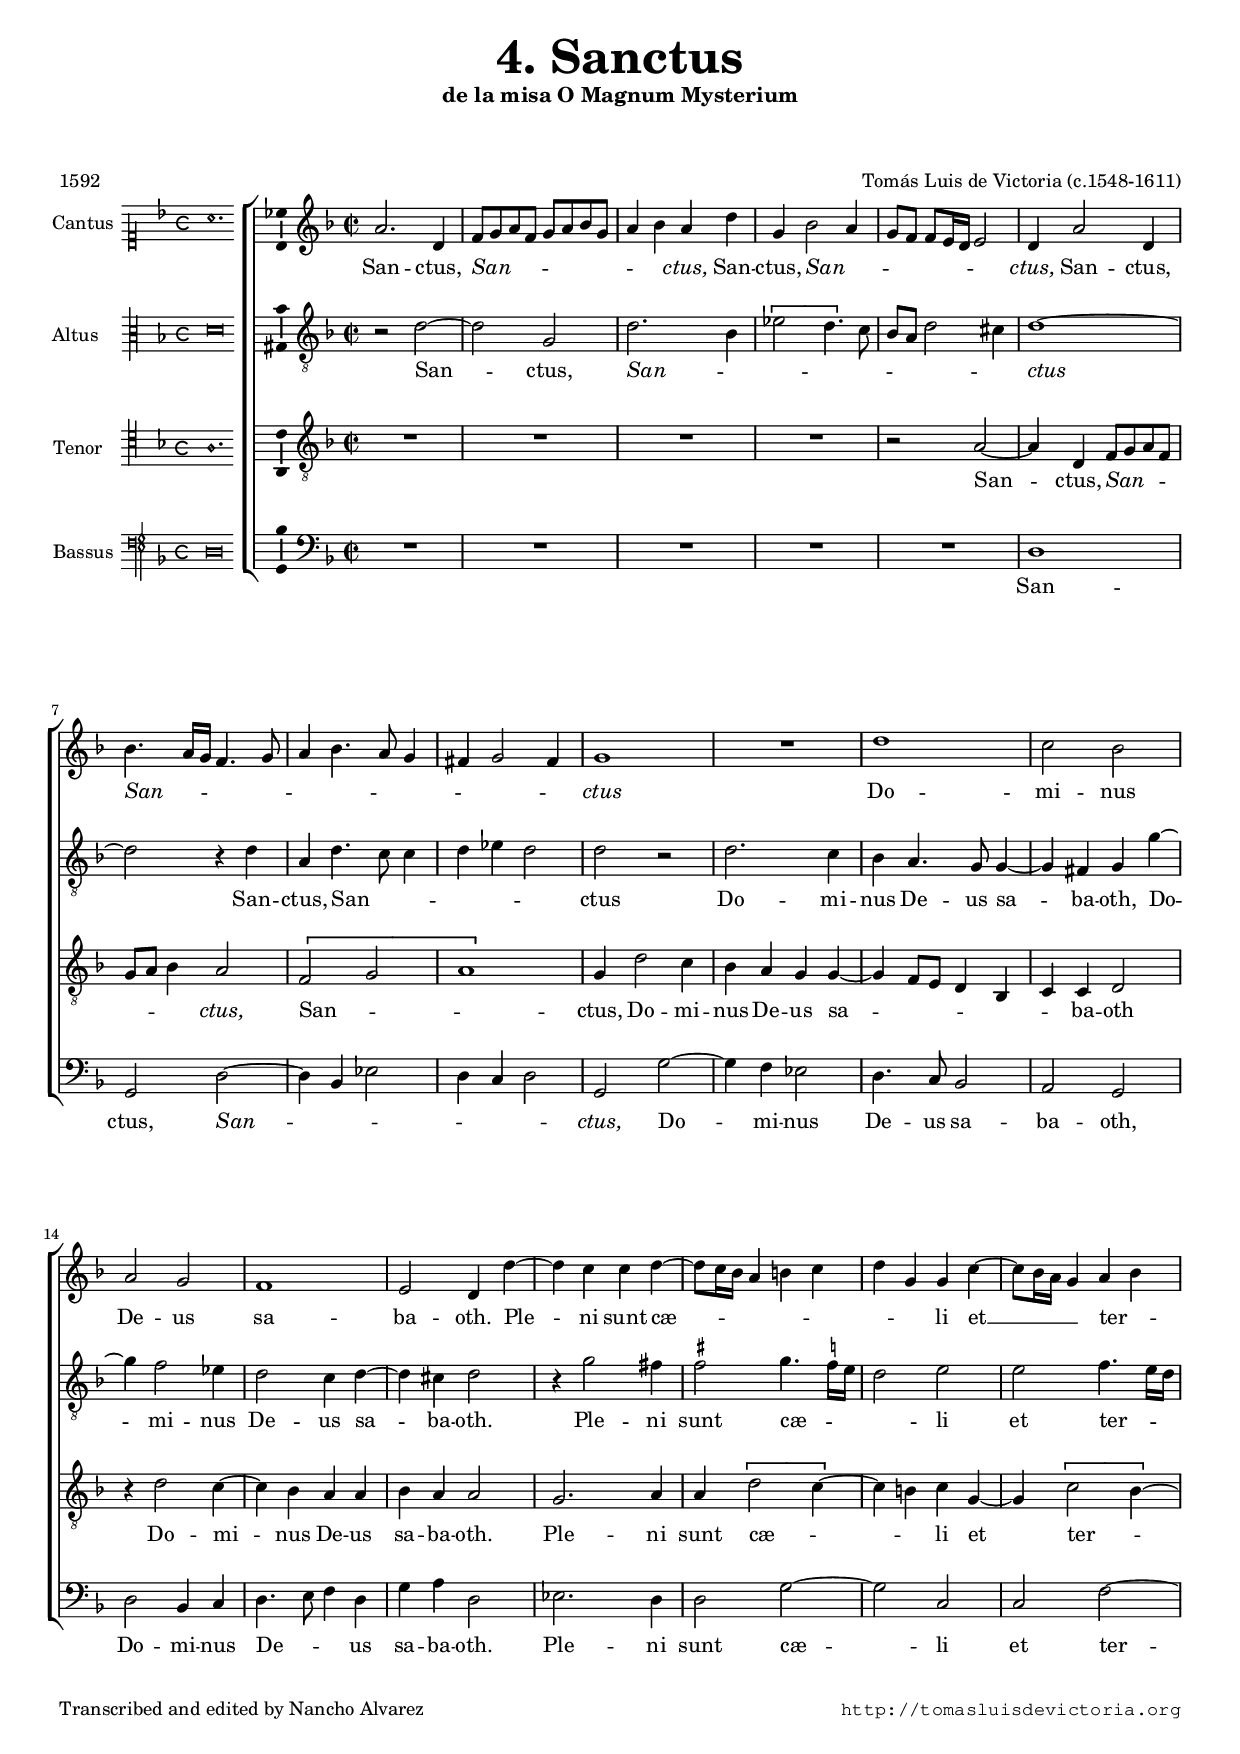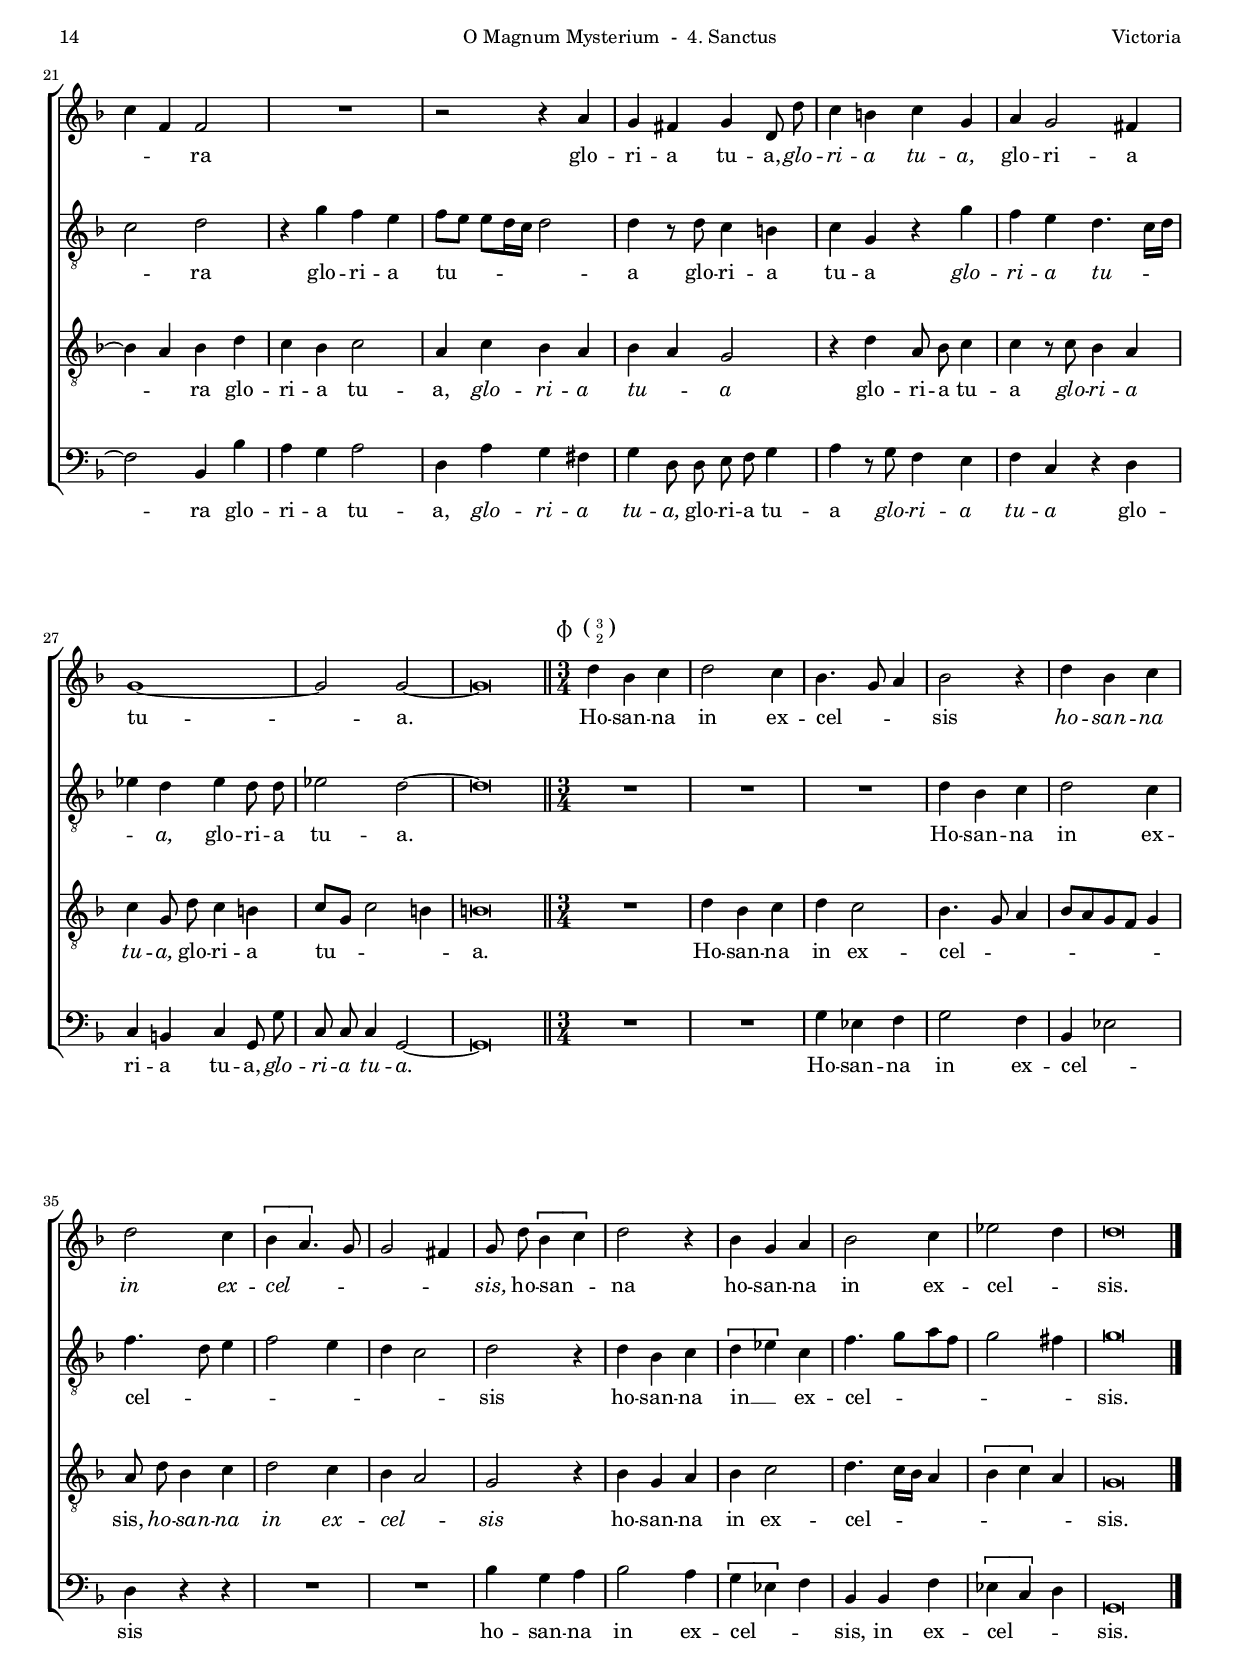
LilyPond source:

\version "2.18.0"

#(set-default-paper-size "a4")
#(set-global-staff-size 16.3)
#(ly:set-option 'point-and-click #f)
%mobile -s15.5 -i3.2

italicas=\override LyricText.font-shape = #'italic
rectas=\override LyricText.font-shape = #'upright
ss=\once \set suggestAccidentals = ##t
incipitwidth = 19
mt=#(define-music-function (parser location offset) (number?) ; move lyric text
      #{ \once \override LyricText.X-offset = -$offset #})

htitle="O Magnum Mysterium  -  4. Sanctus"
hcomposer="Victoria"

\header {
	title=\markup{\fontsize #4 "4. Sanctus"}
	subtitle="de la misa O Magnum Mysterium"
	subsubtitle=\markup{\vspace #2 }
	composer="Tomás Luis de Victoria (c.1548-1611)"
        pdfauthor=\composer
	%opus="(-)"
	poet="1592"
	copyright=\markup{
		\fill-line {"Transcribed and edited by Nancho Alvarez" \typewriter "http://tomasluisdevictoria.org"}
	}
%	tagline=""
}


global={\key d \minor \time 2/2
        \skip 1*29 \bar "||" \time 3/4 %tablet \break
	\skip 4*3*14 \bar "|."
}

cantus={
	a'2. d'4 |
	f'8 g' a' f' g' a' bes' g' |
	a'4 bes' a' d'' |
	g' bes'2 a'4 |
%5
	 g'8[ f']  f'[ e'16 d'] e'2 |
	d'4 a'2 d'4 |
	bes'4. a'16 g' f'4. g'8 |
	a'4 bes'4. a'8 g'4 |
	fis' g'2 fis'4 |
%10
	g'1 |
	R1*4/4 |
	d''1 |
	c''2 bes' |
	a' g' |
%15
	f'1 |
	e'2 d'4 d'' ~ |
	d'' c'' c'' d'' ~ |
	d''8 c''16 bes' a'4 b' c'' |
	d'' g' g' c'' ~ |
%20
	c''8 bes'16 a' g'4 a' bes' |
	c'' f' f'2 |
	R1*4/4 |
	r2 r4 a' |
	\set Staff.autoBeaming = ##f
	g' fis' g' d'8 d'' |
	\set Staff.autoBeaming = ##t
%25
	c''4 b' c'' g' |
	a' g'2 fis'4 |
	g'1 ~ |
	g'2 g' ~ |
	g'\breve*1/2 |
%30
	\once \override TextScript.X-offset = #-3.7
        \once \override TextScript.padding = #2
        s4*0^\markup{\raise #.5 \musicglyph #"timesig.mensural34" \larger \larger " (" \smaller \smaller \smaller \column {\raise #.9 3 \raise #1.2 2} \larger \larger ")"} 
	d''4 bes' c'' |
	d''2 c''4 |
	bes'4. g'8 a'4 |
	bes'2 r4 |
	d'' bes' c'' |
%35
	d''2 c''4 |
	\[bes' a'4.\] g'8 |
	g'2 fis'4 |
	\set Staff.autoBeaming = ##f
	g'8 d'' \[bes'4 c''\] |
	\set Staff.autoBeaming = ##t
	d''2 r4 |
%40
	bes' g' a' |
	bes'2 c''4 |
	ees''2 d''4 |
	d''\breve*3/8
}

altus={
	r2 d' ~ |
	d' g |
	d'2. bes4 |
	\[ees'2 d'4.\] c'8 |
%5
	bes a d'2 cis'4 |
	d'1 ~ |
	d'2 r4 d' |
	a d'4. c'8 c'4 % Rubio: a d'4. c'8 bes4 |
	d' ees' d'2 |
%10
	d' r |
	d'2. c'4 |
	bes a4. g8 g4 ~ |
	g fis g g' ~ |
	g' f'2 ees'4 |
%15
	d'2 c'4 d' ~ |
	d' cis' d'2 |
	r4 g'2 fis'4 |
	\ss fis'2 g'4. \ss f'16 e' |
	d'2 e' |
%20
	e' f'4. e'16 d' |
	c'2 d' |
	r4 g' f' e' |
	 f'8[ e']  e'[ d'16 c'] d'2 |
	d'4 r8 d' c'4 b |
%25
	c' g r g' |
	f' e' d'4. c'16 d' |
	\set Staff.autoBeaming = ##f
	ees'4 d' ees' d'8 d' |
	\set Staff.autoBeaming = ##t
	ees'2 d' ~ |
	d'\breve*1/2 |
%30
	R1*3/4 |
	R1*3/4 |
	R1*3/4 |
	d'4 bes c' |
	d'2 c'4 |
%35
	f'4. d'8 e'4 |
	f'2 e'4 |
	d' c'2 |
	d' r4 |
	d' bes c' |
%40
	\[d' ees'\] c' |
	f'4.  g'8[ a' f'] |
	g'2 fis'4 |
	g'\breve*3/8
}

tenor={
	R1*4/4 |
	R1*4/4 |
	R1*4/4 |
	R1*4/4 |
%5
	r2 a ~ |
	a4 d f8 g a f |
	g a bes4 a2 |
	\[f g |
	a1\] |
%10
	g4 d'2 c'4 |
	bes a g g ~ |
	g f8 e d4 bes, |
	c c d2 |
	r4 d'2 c'4 ~ |
%15
	c' bes a a |
	bes a a2 |
	g2. a4 |
	a \[d'2 c'4 ~ \] |
	c' b c' g ~ |
%20
	g \[c'2 bes4 ~ \] |
	bes a bes d' |
	c' bes c'2 |
	a4 c' bes a |
	bes a g2 |
%25
	\set Staff.autoBeaming = ##f
	r4 d' a8 bes c'4 |
	c' r8 c' bes4 a |
	c' g8 d' c'4 b |
	\set Staff.autoBeaming = ##t
	c'8 g c'2 b4 |
	b\breve*1/2 |
%30
	R1*3/4 |
	d'4 bes c' |
	d' c'2 |
	bes4. g8 a4 |
	 bes8[ a g f] g4 |
%35
	\set Staff.autoBeaming = ##f
	a8 d' bes4 c' |
	\set Staff.autoBeaming = ##t
	d'2 c'4 |
	bes a2 |
	g r4 |
	bes g a |
%40
	bes c'2 |
	d'4. c'16 bes a4 |
	\[bes c'\] a |
	g\breve*3/8
}

bassus={
	R1*4/4 |
	R1*4/4 |
	R1*4/4 |
	R1*4/4 |
%5
	R1*4/4 |
	d1 |
	g,2 d ~ |
	d4 bes, ees2 |
	d4 c d2 |
%10
	g, g ~ |
	g4 f ees2 |
	d4. c8 bes,2 |
	a, g, |
	d bes,4 c |
%15
	d4. e8 f4 d |
	g a d2 |
	ees2. d4 |
	d2 g ~ |
	g c |
%20
	c f ~ |
	f bes,4 bes |
	a g a2 |
	d4 a g fis |
	\set Staff.autoBeaming = ##f
	g d8 d e f g4 |
%25
	a r8 g f4 e |
	f c r d |
	c b, c g,8 g |
	c c c4 g,2 ~ |
	g,\breve*1/2 |
%30
	R1*3/4 |
	R1*3/4 |
	g4 ees f |
	g2 f4 |
	bes, ees2 |
%35
	d4 r r |
	R1*3/4 |
	R1*3/4 |
	bes4 g a |
	bes2 a4 |
%40
	\[g ees\] f |
	bes, bes, f |
	\[ees c\] d |
	g,\breve*3/8
}

textocantus=\lyricmode{
San -- ctus,
\italicas San -- _ _ _ _ _ _ _ _ _ ctus, \rectas
San -- ctus,
\italicas San -- _ _ _ _ _ _ _ ctus, \rectas
San -- ctus,
\italicas San -- _ _ _ _ _  _ _ _ _ _ _ ctus \rectas
Do -- mi -- nus De -- us
sa -- ba -- oth. % original: hot
Ple -- _ ni sunt cæ -- _ _ _ _ _ _ _ _ li et __ _ _ _ _ ter -- _ _ _ ra
glo -- ri -- a tu -- a,
\italicas glo -- ri -- a tu -- a, \rectas
glo -- ri -- a tu -- _ a. _
Ho -- san -- na in ex -- cel -- _ _ sis % original: O -- san -- na
\italicas ho -- san -- na in ex -- cel -- _ _ _ _ sis, \rectas
ho -- san -- _ na
ho -- san -- na in ex -- cel -- _ sis.

}

textoaltus=\lyricmode{
San -- _ ctus,
\italicas San -- _ _ _ _ _ _ _ _ ctus _ \rectas
San -- ctus,
San -- _ _ _ _ _ ctus
Do -- mi -- nus De -- us sa -- _ ba -- oth,
Do -- _ mi -- nus
De -- us sa -- _ ba -- oth.
Ple -- ni sunt cæ -- _ _ _ li et ter -- _ _ _ ra
glo -- ri -- a tu -- _ _ _ _ _ a
glo -- ri -- a tu -- a
\italicas glo -- ri -- a tu -- _ _ _ a, \rectas
glo -- ri -- a tu -- a. _
Ho -- san -- na in ex -- cel -- _ _ _ _ _ _ sis
ho -- san -- na in __ _ ex -- cel -- _ _ _ _ _ sis.

}

textotenor=\lyricmode{
San -- _ ctus,
\italicas San -- _ _ _ _ _ _ ctus, \rectas
San -- _ _ ctus, Do -- mi -- nus De -- us sa -- _ _ _ _ _ _ ba -- oth
Do -- mi -- _ nus De -- us sa -- ba -- oth.
Ple -- ni sunt cæ -- _ _ _ li et _ ter -- _ _ _ ra glo -- ri -- a tu -- a,
\italicas glo -- ri -- a tu -- _ a \rectas
glo -- ri -- a tu -- a
\italicas glo -- ri -- a tu -- a, \rectas
glo -- ri -- a tu -- _ _ _ a.
Ho -- san -- na in ex -- cel -- _ _ _ _ _ _ _ \mt #1.5 sis,
\italicas \mt #1 ho -- \mt #.5 san -- na in ex -- cel -- _ sis \rectas
ho -- san -- na in ex -- cel -- _ _ _ _ _ _ sis.

}

textobassus=\lyricmode{
San -- ctus,
\italicas San -- _ _ _ _ _ _ ctus, \rectas
Do -- _ mi -- nus De -- us sa -- ba -- oth,
Do -- mi -- nus
De -- _ _ us sa -- ba -- oth.
Ple -- ni sunt cæ -- _ li et ter -- _ ra
glo -- ri -- a tu -- a,
\italicas glo -- ri -- a tu -- a, \rectas
glo -- ri -- a tu -- a
\italicas glo -- ri -- a tu -- a \rectas
glo -- ri -- a tu -- a,
\italicas glo -- ri -- a tu -- a. _ \rectas
Ho -- san -- na in ex -- cel -- _ sis
ho -- san -- na in ex -- cel -- _ _ sis,
in ex -- cel -- _ _ sis.
}


incipitcantus=\markup{
	\score{
		{ 
		\set Staff.instrumentName="Cantus "
		\override NoteHead.style = #'neomensural
		\override Rest.style = #'neomensural
		\override Staff.TimeSignature.style = #'neomensural
		\cadenzaOn 
		\clef "petrucci-c1"
		\key f \major
		\time 4/4
		a'1.
		} 
	\layout {
		\context {\Voice
			\remove Ligature_bracket_engraver
			\consists Mensural_ligature_engraver
		}
		line-width=\incipitwidth
		indent = 0
	}
	}
}

incipitaltus=\markup{
	\score{
		{ 
		\set Staff.instrumentName="Altus    "
		\override NoteHead.style = #'neomensural 
		\override Rest.style = #'neomensural
		\override Staff.TimeSignature.style = #'neomensural
		\cadenzaOn 
		\clef "petrucci-c3"
		\key f \major
		\time 4/4
		d'\breve
		} 
	\layout {
		\context {\Voice
			\remove Ligature_bracket_engraver
			\consists Mensural_ligature_engraver
		}
		line-width=\incipitwidth
		indent = 0
	}
	}
}


incipittenor=\markup{
	\score{
		{ 
		\set Staff.instrumentName="Tenor   "
		\override NoteHead.style = #'neomensural 
		\override Rest.style = #'neomensural
		\override Staff.TimeSignature.style = #'neomensural
		\cadenzaOn 
		\clef "petrucci-c4"
		\key f \major
		\time 4/4
		a1.
		} 
	\layout {
		\context {\Voice
			\remove Ligature_bracket_engraver
			\consists Mensural_ligature_engraver
		}
		line-width=\incipitwidth
		indent=0
	}
	}
}

incipitbassus=\markup{
	\score{
		{ 
		\set Staff.instrumentName="Bassus "
		\override NoteHead.style = #'neomensural 
		\override Rest.style = #'neomensural
		\override Staff.TimeSignature.style = #'neomensural
		\cadenzaOn 
		\clef "petrucci-f4"
		\key f \major
		\time 4/4 
		d\breve
		} 
	\layout {
		\context {\Voice
			\remove Ligature_bracket_engraver
			\consists Mensural_ligature_engraver
		}
		line-width=\incipitwidth
		indent = 0
	}
	}
}





\score {\transpose c' c'{
\new ChoirStaff<<

	\new Staff <<\global
	\new Voice="v1" {
		\set Staff.instrumentName=\incipitcantus
		\clef "treble"
		\cantus }
	\new Lyrics \lyricsto "v1" {\textocantus }
	>>
	
	\new Staff << \global
	\new Voice="v2" {
		\set Staff.instrumentName=\incipitaltus
		\clef "G_8" 
		\altus}
	\new Lyrics \lyricsto "v2" {\textoaltus }
	>>

	
	\new Staff <<\global
	\new Voice="v3" {
		\set Staff.instrumentName=\incipittenor
		\clef "G_8"
		\tenor }
	\new Lyrics \lyricsto "v3" {\textotenor }
	>>

	\new Staff <<\global
	\new Voice="v4" {
		\set Staff.instrumentName=\incipitbassus
		\clef "bass" 
		\bassus }
	\new Lyrics \lyricsto "v4" {\textobassus }
	>>
	
>>

	}%transpose

\layout{ 
	\context {\Lyrics 
		\override VerticalAxisGroup.staff-affinity = #UP
		\override VerticalAxisGroup.nonstaff-relatedstaff-spacing =
			#'((basic-distance . 0) (minimum-distance . 0) (padding . 1))
		\override LyricText.font-size = #1.2
		\override LyricHyphen.minimum-distance = #0.5
	}
	\context {\Score 
		tempoHideNote = ##t
		\override BarNumber.padding = #2 
	}
	\context {\Voice 
		melismaBusyProperties = #'()
		%autoBeaming = ##f
	}
	\context {\Staff 
                %\RemoveEmptyStaves
                %\override VerticalAxisGroup.remove-first = ##t
		\override VerticalAxisGroup.staff-staff-spacing =
			#'((basic-distance . 11) (minimum-distance . 0) (padding . 1))
		\consists Ambitus_engraver 
		\override LigatureBracket.padding = #1
	}
}

%\midi { \mtempo }

}


\paper{
	evenHeaderMarkup=\markup  \fill-line { \fromproperty #'page:page-number-string \htitle \hcomposer }
	oddHeaderMarkup= \markup  \fill-line { \on-the-fly #not-first-page \hcomposer \on-the-fly #not-first-page \htitle \on-the-fly #not-first-page \fromproperty #'page:page-number-string }
	%system-count=20
	%page-count = 8
	ragged-last-bottom = ##f
	indent=3.3\cm
	system-system-spacing =
	#'((basic-distance . 20) (minimum-distance . 0) (padding . 5))
	top-system-spacing = % header
	#'((basic-distance . 8) (minimum-distance . 0) (padding . 0))
	last-bottom-spacing = % footer
	#'((basic-distance . 12) (minimum-distance . 0) (padding . 0))


first-page-number=13
}